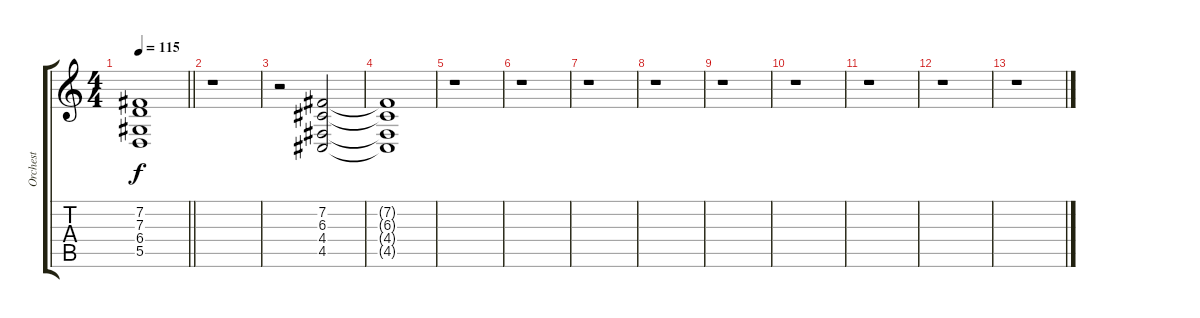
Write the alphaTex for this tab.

\track ("Orchest" "Orchest") {instrument synthstrings1}
\staff {score tabs}
\tuning (E4 B3 G3 D3 A2 E2) {hide}
\ts (4 4)
\tempo 115
\clef g2
\barLineRight lightlight
\ks c
(7.2 7.3 6.4 5.5).1{dy f} |
r.1 |
r.2 (7.2 6.3 4.4 4.5).2 |
(7.2{t} 6.3{t} 4.4{t} 4.5{t}).1 |
r.1 |
r.1 |
r.1 |
r.1 |
r.1 |
r.1 |
r.1 |
r.1 |
r.1
